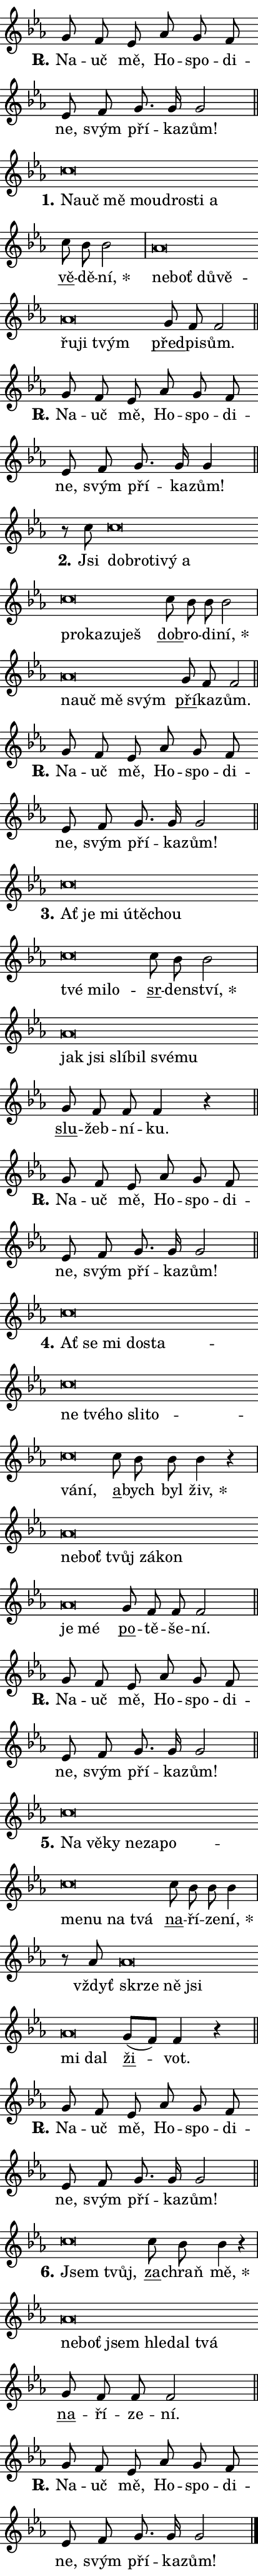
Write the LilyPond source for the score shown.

\version "2.22.1"
\header { tagline = "" }
\paper {
  indent = 0\cm
  top-margin = 0\cm
  right-margin = 0\cm
  bottom-margin = 0\cm
  left-margin = 0\cm
  paper-width = 7\cm
  page-breaking = #ly:one-page-breaking
  system-system-spacing.basic-distance = #11
  score-system-spacing.basic-distance = #11
  ragged-last = ##f
}


%% Author: Thomas Morley
%% https://lists.gnu.org/archive/html/lilypond-user/2020-05/msg00002.html
#(define (line-position grob)
"Returns position of @var[grob} in current system:
   @code{'start}, if at first time-step
   @code{'end}, if at last time-step
   @code{'middle} otherwise
"
  (let* ((col (ly:item-get-column grob))
         (ln (ly:grob-object col 'left-neighbor))
         (rn (ly:grob-object col 'right-neighbor))
         (col-to-check-left (if (ly:grob? ln) ln col))
         (col-to-check-right (if (ly:grob? rn) rn col))
         (break-dir-left
           (and
             (ly:grob-property col-to-check-left 'non-musical #f)
             (ly:item-break-dir col-to-check-left)))
         (break-dir-right
           (and
             (ly:grob-property col-to-check-right 'non-musical #f)
             (ly:item-break-dir col-to-check-right))))
        (cond ((eqv? 1 break-dir-left) 'start)
              ((eqv? -1 break-dir-right) 'end)
              (else 'middle))))

#(define (tranparent-at-line-position vctor)
  (lambda (grob)
  "Relying on @code{line-position} select the relevant enry from @var{vctor}.
Used to determine transparency,"
    (case (line-position grob)
      ((end) (not (vector-ref vctor 0)))
      ((middle) (not (vector-ref vctor 1)))
      ((start) (not (vector-ref vctor 2))))))

noteHeadBreakVisibility =
#(define-music-function (break-visibility)(vector?)
"Makes @code{NoteHead}s transparent relying on @var{break-visibility}"
#{
  \override NoteHead.transparent =
    #(tranparent-at-line-position break-visibility)
#})

#(define delete-ledgers-for-transparent-note-heads
  (lambda (grob)
    "Reads whether a @code{NoteHead} is transparent.
If so this @code{NoteHead} is removed from @code{'note-heads} from
@var{grob}, which is supposed to be @code{LedgerLineSpanner}.
As a result ledgers are not printed for this @code{NoteHead}"
    (let* ((nhds-array (ly:grob-object grob 'note-heads))
           (nhds-list
             (if (ly:grob-array? nhds-array)
                 (ly:grob-array->list nhds-array)
                 '()))
           ;; Relies on the transparent-property being done before
           ;; Staff.LedgerLineSpanner.after-line-breaking is executed.
           ;; This is fragile ...
           (to-keep
             (remove
               (lambda (nhd)
                 (ly:grob-property nhd 'transparent #f))
               nhds-list)))
      ;; TODO find a better method to iterate over grob-arrays, similiar
      ;; to filter/remove etc for lists
      ;; For now rebuilt from scratch
      (set! (ly:grob-object grob 'note-heads)  '())
      (for-each
        (lambda (nhd)
          (ly:pointer-group-interface::add-grob grob 'note-heads nhd))
        to-keep))))

hideNotes = {
  \noteHeadBreakVisibility #begin-of-line-visible
}
unHideNotes = {
  \noteHeadBreakVisibility #all-visible
}

% work-around for resetting accidentals
% https://lilypond.org/doc/v2.23/Documentation/notation/displaying-rhythms#unmetered-music
cadenzaMeasure = {
  \cadenzaOff
  \partial 1024 s1024
  \cadenzaOn
}

#(define-markup-command (accent layout props text) (markup?)
  "Underline accented syllable"
  (interpret-markup layout props
    #{\markup \override #'(offset . 4.3) \underline { #text }#}))

responsum = \markup \concat {
  "R" \hspace #-1.05 \path #0.1 #'((moveto 0 0.07) (lineto 0.9 0.8)) \hspace #0.05 "."
}

\layout {
    \context {
        \Staff
        \remove "Time_signature_engraver"
        \override LedgerLineSpanner.after-line-breaking = #delete-ledgers-for-transparent-note-heads
    }
    \context {
        \Voice {
            \override NoteHead.output-attributes = #'((class . "notehead"))
            \override Hairpin.height = #0.55
        }
    }
    \context {
        \Lyrics {
            \override StanzaNumber.output-attributes = #'((class . "stanzanumber"))
            \override LyricSpace.minimum-distance = #0.9
            \override LyricText.font-name = #"TeX Gyre Schola"
            \override LyricText.font-size = 1
            \override StanzaNumber.font-name = #"TeX Gyre Schola Bold"
            \override StanzaNumber.font-size = 1
        }
    }
}

% magnetic-lyrics.ily
%
%   written by
%     Jean Abou Samra <jean@abou-samra.fr>
%     Werner Lemberg <wl@gnu.org>
%
%   adapted by
%     Jiri Hon <jiri.hon@gmail.com>
%
% Version 2022-Apr-15

% https://www.mail-archive.com/lilypond-user@gnu.org/msg149350.html

#(define (Left_hyphen_pointer_engraver context)
   "Collect syllable-hyphen-syllable occurrences in lyrics and store
them in properties.  This engraver only looks to the left.  For
example, if the lyrics input is @code{foo -- bar}, it does the
following.

@itemize @bullet
@item
Set the @code{text} property of the @code{LyricHyphen} grob between
@q{foo} and @q{bar} to @code{foo}.

@item
Set the @code{left-hyphen} property of the @code{LyricText} grob with
text @q{foo} to the @code{LyricHyphen} grob between @q{foo} and
@q{bar}.
@end itemize

Use this auxiliary engraver in combination with the
@code{lyric-@/text::@/apply-@/magnetic-@/offset!} hook."
   (let ((hyphen #f)
         (text #f))
     (make-engraver
      (acknowledgers
       ((lyric-syllable-interface engraver grob source-engraver)
        (set! text grob)))
      (end-acknowledgers
       ((lyric-hyphen-interface engraver grob source-engraver)
        ;(when (not (grob::has-interface grob 'lyric-space-interface))
          (set! hyphen grob)));)
      ((stop-translation-timestep engraver)
       (when (and text hyphen)
         (ly:grob-set-object! text 'left-hyphen hyphen))
       (set! text #f)
       (set! hyphen #f)))))

#(define (lyric-text::apply-magnetic-offset! grob)
   "If the space between two syllables is less than the value in
property @code{LyricText@/.details@/.squash-threshold}, move the right
syllable to the left so that it gets concatenated with the left
syllable.

Use this function as a hook for
@code{LyricText@/.after-@/line-@/breaking} if the
@code{Left_@/hyphen_@/pointer_@/engraver} is active."
   (let ((hyphen (ly:grob-object grob 'left-hyphen #f)))
     (when hyphen
       (let ((left-text (ly:spanner-bound hyphen LEFT)))
         (when (grob::has-interface left-text 'lyric-syllable-interface)
           (let* ((common (ly:grob-common-refpoint grob left-text X))
                  (this-x-ext (ly:grob-extent grob common X))
                  (left-x-ext
                   (begin
                     ;; Trigger magnetism for left-text.
                     (ly:grob-property left-text 'after-line-breaking)
                     (ly:grob-extent left-text common X)))
                  ;; `delta` is the gap width between two syllables.
                  (delta (- (interval-start this-x-ext)
                            (interval-end left-x-ext)))
                  (details (ly:grob-property grob 'details))
                  (threshold (assoc-get 'squash-threshold details 0.2)))
             (when (< delta threshold)
               (let* (;; We have to manipulate the input text so that
                      ;; ligatures crossing syllable boundaries are not
                      ;; disabled.  For languages based on the Latin
                      ;; script this is essentially a beautification.
                      ;; However, for non-Western scripts it can be a
                      ;; necessity.
                      (lt (ly:grob-property left-text 'text))
                      (rt (ly:grob-property grob 'text))
                      (is-space (grob::has-interface hyphen 'lyric-space-interface))
                      (space (if is-space " " ""))
                      (space-markup (grob-interpret-markup grob " "))
                      (space-size (interval-length (ly:stencil-extent space-markup X)))
                      (extra-delta (if is-space space-size 0))
                      ;; Append new syllable.
                      (ltrt-space (if (and (string? lt) (string? rt))
                                (string-append lt space rt)
                                (make-concat-markup (list lt space rt))))
                      ;; Right-align `ltrt` to the right side.
                      (ltrt-space-markup (grob-interpret-markup
                               grob
                               (make-translate-markup
                                (cons (interval-length this-x-ext) 0)
                                (make-right-align-markup ltrt-space)))))
                 (begin
                   ;; Don't print `left-text`.
                   (ly:grob-set-property! left-text 'stencil #f)
                   ;; Set text and stencil (which holds all collected
                   ;; syllables so far) and shift it to the left.
                   (ly:grob-set-property! grob 'text ltrt-space)
                   (ly:grob-set-property! grob 'stencil ltrt-space-markup)
                   (ly:grob-translate-axis! grob (- (- delta extra-delta)) X))))))))))


#(define (lyric-hyphen::displace-bounds-first grob)
   ;; Make very sure this callback isn't triggered too early.
   (let ((left (ly:spanner-bound grob LEFT))
         (right (ly:spanner-bound grob RIGHT)))
     (ly:grob-property left 'after-line-breaking)
     (ly:grob-property right 'after-line-breaking)
     (ly:lyric-hyphen::print grob)))

squashThreshold = #0.4

\layout {
  \context {
    \Lyrics
    \consists #Left_hyphen_pointer_engraver
    \override LyricText.after-line-breaking =
      #lyric-text::apply-magnetic-offset!
    \override LyricHyphen.stencil = #lyric-hyphen::displace-bounds-first
    \override LyricText.details.squash-threshold = \squashThreshold
    \override LyricHyphen.minimum-distance = 0
    \override LyricHyphen.minimum-length = \squashThreshold
  }
}

squash = \override LyricText.details.squash-threshold = 9999
unSquash = \override LyricText.details.squash-threshold = \squashThreshold

left = \override LyricText.self-alignment-X = #LEFT
unLeft = \revert LyricText.self-alignment-X

starOffset = #(lambda (grob) 
                (let ((x_offset (ly:self-alignment-interface::aligned-on-x-parent grob)))
                  (if (= x_offset 0) 0 (+ x_offset 1.2))))

star = #(define-music-function (syllable)(string?)
"Append star separator at the end of a syllable"
#{
  \once \override LyricText.X-offset = #starOffset
  \lyricmode { \markup {
    #syllable
    \override #'((font-name . "TeX Gyre Schola Bold")) \hspace #0.2 \lower #0.65 \larger "*"
  } }
#})

starAccent = #(define-music-function (syllable)(string?)
"Append star separator at the end of a syllable and make accent"
#{
  \once \override LyricText.X-offset = #starOffset
  \lyricmode { \markup {
    \accent #syllable
    \override #'((font-name . "TeX Gyre Schola Bold")) \hspace #0.2 \lower #0.65 \larger "*"
  } }
#})

breath = #(define-music-function (syllable)(string?)
"Append breathing indicator at the end of a syllable"
#{
  \lyricmode { \markup { #syllable "+" } }
#})

optionalBreath = #(define-music-function (syllable)(string?)
"Append optional breathing indicator at the end of a syllable"
#{
  \lyricmode { \markup { #syllable "(+)" } }
#})


\score {
    <<
        \new Voice = "melody" { \cadenzaOn \key es \major \relative { g'8 f es as g f \bar "" es f g8. g16 g2 \cadenzaMeasure \bar "||" \break }
\relative { c''\breve*1/16 \hideNotes \breve*1/16 \bar "" \breve*1/16 \bar "" \breve*1/16 \bar "" \breve*1/16 \bar "" \breve*1/16 \breve*1/16 \bar "" \unHideNotes \bar "" c8 bes bes2 \cadenzaMeasure \bar "|" as\breve*1/16 \hideNotes \breve*1/16 \bar "" \breve*1/16 \bar "" \breve*1/16 \bar "" \breve*1/16 \bar "" \breve*1/16 \breve*1/16 \bar "" \unHideNotes \bar "" g8 f f2 \cadenzaMeasure \bar "||" \break }
\relative { g'8 f es as g f \bar "" es f g8. g16 g4 \cadenzaMeasure \bar "||" \break }
\relative { r8 c''8 c\breve*1/16 \hideNotes \breve*1/16 \bar "" \breve*1/16 \bar "" \breve*1/16 \bar "" \breve*1/16 \bar "" \breve*1/16 \bar "" \breve*1/16 \bar "" \breve*1/16 \breve*1/16 \bar "" \unHideNotes \bar "" c8 bes bes bes2 \cadenzaMeasure \bar "|" as\breve*1/16 \hideNotes \breve*1/16 \bar "" \breve*1/16 \breve*1/16 \bar "" \unHideNotes \bar "" g8 f f2 \cadenzaMeasure \bar "||" \break }
\relative { g'8 f es as g f \bar "" es f g8. g16 g2 \cadenzaMeasure \bar "||" \break }
\relative { c''\breve*1/16 \hideNotes \breve*1/16 \bar "" \breve*1/16 \bar "" \breve*1/16 \bar "" \breve*1/16 \bar "" \breve*1/16 \bar "" \breve*1/16 \bar "" \breve*1/16 \breve*1/16 \bar "" \unHideNotes \bar "" c8 bes bes2 \cadenzaMeasure \bar "|" as\breve*1/16 \hideNotes \breve*1/16 \bar "" \breve*1/16 \bar "" \breve*1/16 \bar "" \breve*1/16 \breve*1/16 \bar "" \unHideNotes \bar "" g8 f f f4 r \cadenzaMeasure \bar "||" \break }
\relative { g'8 f es as g f \bar "" es f g8. g16 g2 \cadenzaMeasure \bar "||" \break }
\relative { c''\breve*1/16 \hideNotes \breve*1/16 \bar "" \breve*1/16 \bar "" \breve*1/16 \bar "" \breve*1/16 \bar "" \breve*1/16 \bar "" \breve*1/16 \bar "" \breve*1/16 \bar "" \breve*1/16 \bar "" \breve*1/16 \bar "" \breve*1/16 \breve*1/16 \bar "" \unHideNotes \bar "" c8 bes bes bes4 r \cadenzaMeasure \bar "|" as\breve*1/16 \hideNotes \breve*1/16 \bar "" \breve*1/16 \bar "" \breve*1/16 \bar "" \breve*1/16 \bar "" \breve*1/16 \breve*1/16 \bar "" \unHideNotes \bar "" g8 f f f2 \cadenzaMeasure \bar "||" \break }
\relative { g'8 f es as g f \bar "" es f g8. g16 g2 \cadenzaMeasure \bar "||" \break }
\relative { c''\breve*1/16 \hideNotes \breve*1/16 \bar "" \breve*1/16 \bar "" \breve*1/16 \bar "" \breve*1/16 \bar "" \breve*1/16 \bar "" \breve*1/16 \bar "" \breve*1/16 \bar "" \breve*1/16 \breve*1/16 \bar "" \unHideNotes \bar "" c8 bes bes bes4 \cadenzaMeasure \bar "|" r8 as8 as\breve*1/16 \hideNotes \breve*1/16 \bar "" \breve*1/16 \bar "" \breve*1/16 \bar "" \breve*1/16 \breve*1/16 \bar "" \unHideNotes \bar "" g8[( f)] f4 r \cadenzaMeasure \bar "||" \break }
\relative { g'8 f es as g f \bar "" es f g8. g16 g2 \cadenzaMeasure \bar "||" \break }
\relative { c''\breve*1/16 \hideNotes \breve*1/16 \bar "" \unHideNotes \bar "" c8 bes bes4 r \cadenzaMeasure \bar "|" as\breve*1/16 \hideNotes \breve*1/16 \bar "" \breve*1/16 \bar "" \breve*1/16 \bar "" \breve*1/16 \breve*1/16 \bar "" \unHideNotes \bar "" g8 f f f2 \cadenzaMeasure \bar "||" \break }
\relative { g'8 f es as g f \bar "" es f g8. g16 g2 \cadenzaMeasure \bar "||" \break } \bar "|." }
        \new Lyrics \lyricsto "melody" { \lyricmode { \set stanza = \responsum
Na -- uč mě, Ho -- spo -- di -- ne, svým pří -- ka -- zům!
\set stanza = "1."
\left Na -- \squash uč mě moud -- ro -- sti a \unLeft \unSquash \markup \accent vě -- dě -- \star ní, \left ne -- \squash boť dů -- vě -- řu -- ji tvým \unLeft \unSquash \markup \accent před -- pi -- sům.
\set stanza = \responsum
Na -- uč mě, Ho -- spo -- di -- ne, svým pří -- ka -- zům!
\set stanza = "2."
Jsi \left dob -- \squash ro -- ti -- vý a pro -- ka -- zu -- ješ \unLeft \unSquash \markup \accent dob -- ro -- di -- \star ní, \left na -- \squash uč mě svým \unLeft \unSquash \markup \accent pří -- ka -- zům.
\set stanza = \responsum
Na -- uč mě, Ho -- spo -- di -- ne, svým pří -- ka -- zům!
\set stanza = "3."
\left Ať \squash je mi ú -- tě -- chou tvé mi -- lo -- \unLeft \unSquash \markup \accent sr -- den -- \star ství, \left jak \squash jsi slí -- bil své -- mu \unLeft \unSquash \markup \accent slu -- žeb -- ní -- ku.
\set stanza = \responsum
Na -- uč mě, Ho -- spo -- di -- ne, svým pří -- ka -- zům!
\set stanza = "4."
\left Ať \squash se mi do -- sta -- ne tvé -- ho sli -- to -- vá -- ní, \unLeft \unSquash \markup \accent a -- bych byl \star živ, \left ne -- \squash boť tvůj zá -- kon je mé \unLeft \unSquash \markup \accent po -- tě -- še -- ní.
\set stanza = \responsum
Na -- uč mě, Ho -- spo -- di -- ne, svým pří -- ka -- zům!
\set stanza = "5."
\left Na \squash vě -- ky ne -- za -- po -- me -- nu na tvá \unLeft \unSquash \markup \accent na -- ří -- ze -- \star ní, vždyť \left skr -- \squash ze ně jsi mi dal \unLeft \unSquash \markup \accent ži -- vot.
\set stanza = \responsum
Na -- uč mě, Ho -- spo -- di -- ne, svým pří -- ka -- zům!
\set stanza = "6."
\left Jsem \squash tvůj, \unLeft \unSquash \markup \accent za -- chraň \star mě, \left ne -- \squash boť jsem hle -- dal tvá \unLeft \unSquash \markup \accent na -- ří -- ze -- ní.
\set stanza = \responsum
Na -- uč mě, Ho -- spo -- di -- ne, svým pří -- ka -- zům! } }
    >>
    \layout {}
}
